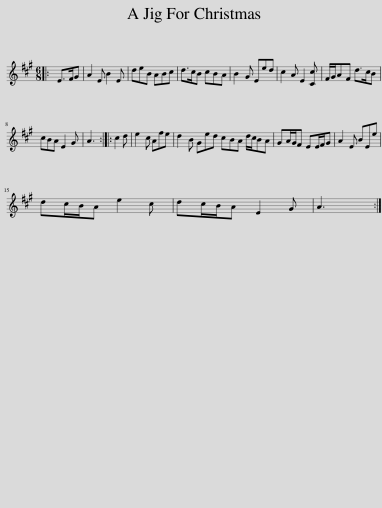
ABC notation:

X:1
L:1/8
M:6/8
I:linebreak $
K:A
V:1 treble
V:1
|: E>FG | A2 E B2 E | deB ABc | d>cB cBA | B2 G Eed | %5
 c2 A E2 [Cc] | F/G/AF d>cB |$ cBA E2 G | A3 :: c2 d | %10
 e2 c Afe | d2 B Ged cBA d/c/BA | GA/G/F EE/F/G | A2 E BEe |$ dc/B/A e2 c | %15
 dc/B/A E2 G | A3 :| %17
